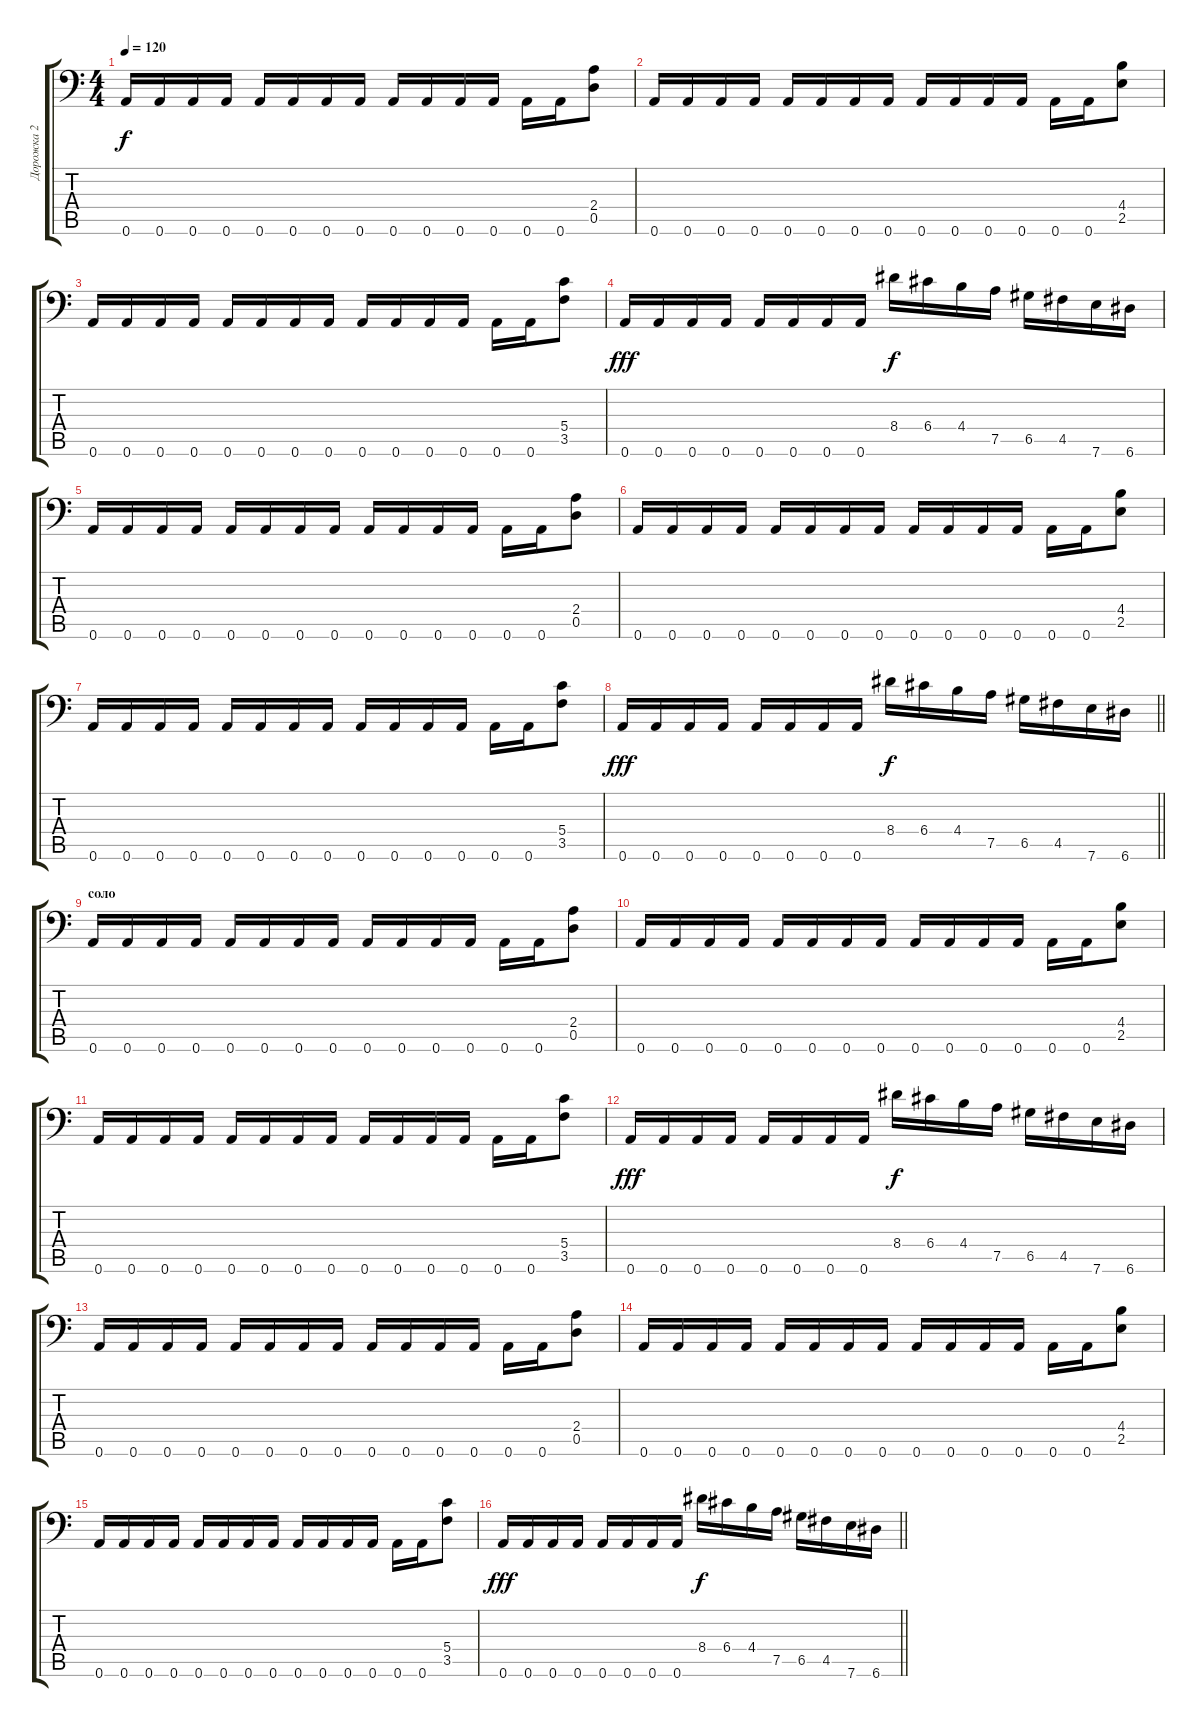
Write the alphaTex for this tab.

\track ("Дорожка 2" "Дорожка 2") {instrument distortionguitar}
\staff {score tabs}
\tuning (A3 E3 C3 G2 D2 A1) {hide}
\ts (4 4)
\tempo 120
\clef f4
\ks c
0.6.16{dy f} 0.6.16 0.6.16 0.6.16 0.6.16 0.6.16 0.6.16 0.6.16 0.6.16 0.6.16 0.6.16 0.6.16 0.6.16 0.6.16 (2.4 0.5).8 |
0.6.16 0.6.16 0.6.16 0.6.16 0.6.16 0.6.16 0.6.16 0.6.16 0.6.16 0.6.16 0.6.16 0.6.16 0.6.16 0.6.16 (4.4 2.5).8 |
0.6.16 0.6.16 0.6.16 0.6.16 0.6.16 0.6.16 0.6.16 0.6.16 0.6.16 0.6.16 0.6.16 0.6.16 0.6.16 0.6.16 (5.4 3.5).8 |
0.6.16{dy fff} 0.6.16 0.6.16 0.6.16 0.6.16 0.6.16 0.6.16 0.6.16 8.4.16{dy f} 6.4.16 4.4.16 7.5.16 6.5.16 4.5.16 7.6.16 6.6.16 |
0.6.16 0.6.16 0.6.16 0.6.16 0.6.16 0.6.16 0.6.16 0.6.16 0.6.16 0.6.16 0.6.16 0.6.16 0.6.16 0.6.16 (2.4 0.5).8 |
0.6.16 0.6.16 0.6.16 0.6.16 0.6.16 0.6.16 0.6.16 0.6.16 0.6.16 0.6.16 0.6.16 0.6.16 0.6.16 0.6.16 (4.4 2.5).8 |
0.6.16 0.6.16 0.6.16 0.6.16 0.6.16 0.6.16 0.6.16 0.6.16 0.6.16 0.6.16 0.6.16 0.6.16 0.6.16 0.6.16 (5.4 3.5).8 |
\barLineRight lightlight
0.6.16{dy fff} 0.6.16 0.6.16 0.6.16 0.6.16 0.6.16 0.6.16 0.6.16 8.4.16{dy f} 6.4.16 4.4.16 7.5.16 6.5.16 4.5.16 7.6.16 6.6.16 |
\section ("" "соло")
0.6.16 0.6.16 0.6.16 0.6.16 0.6.16 0.6.16 0.6.16 0.6.16 0.6.16 0.6.16 0.6.16 0.6.16 0.6.16 0.6.16 (2.4 0.5).8 |
0.6.16 0.6.16 0.6.16 0.6.16 0.6.16 0.6.16 0.6.16 0.6.16 0.6.16 0.6.16 0.6.16 0.6.16 0.6.16 0.6.16 (4.4 2.5).8 |
0.6.16 0.6.16 0.6.16 0.6.16 0.6.16 0.6.16 0.6.16 0.6.16 0.6.16 0.6.16 0.6.16 0.6.16 0.6.16 0.6.16 (5.4 3.5).8 |
0.6.16{dy fff} 0.6.16 0.6.16 0.6.16 0.6.16 0.6.16 0.6.16 0.6.16 8.4.16{dy f} 6.4.16 4.4.16 7.5.16 6.5.16 4.5.16 7.6.16 6.6.16 |
0.6.16 0.6.16 0.6.16 0.6.16 0.6.16 0.6.16 0.6.16 0.6.16 0.6.16 0.6.16 0.6.16 0.6.16 0.6.16 0.6.16 (2.4 0.5).8 |
0.6.16 0.6.16 0.6.16 0.6.16 0.6.16 0.6.16 0.6.16 0.6.16 0.6.16 0.6.16 0.6.16 0.6.16 0.6.16 0.6.16 (4.4 2.5).8 |
0.6.16 0.6.16 0.6.16 0.6.16 0.6.16 0.6.16 0.6.16 0.6.16 0.6.16 0.6.16 0.6.16 0.6.16 0.6.16 0.6.16 (5.4 3.5).8 |
\barLineRight lightlight
0.6.16{dy fff} 0.6.16 0.6.16 0.6.16 0.6.16 0.6.16 0.6.16 0.6.16 8.4.16{dy f} 6.4.16 4.4.16 7.5.16 6.5.16 4.5.16 7.6.16 6.6.16
